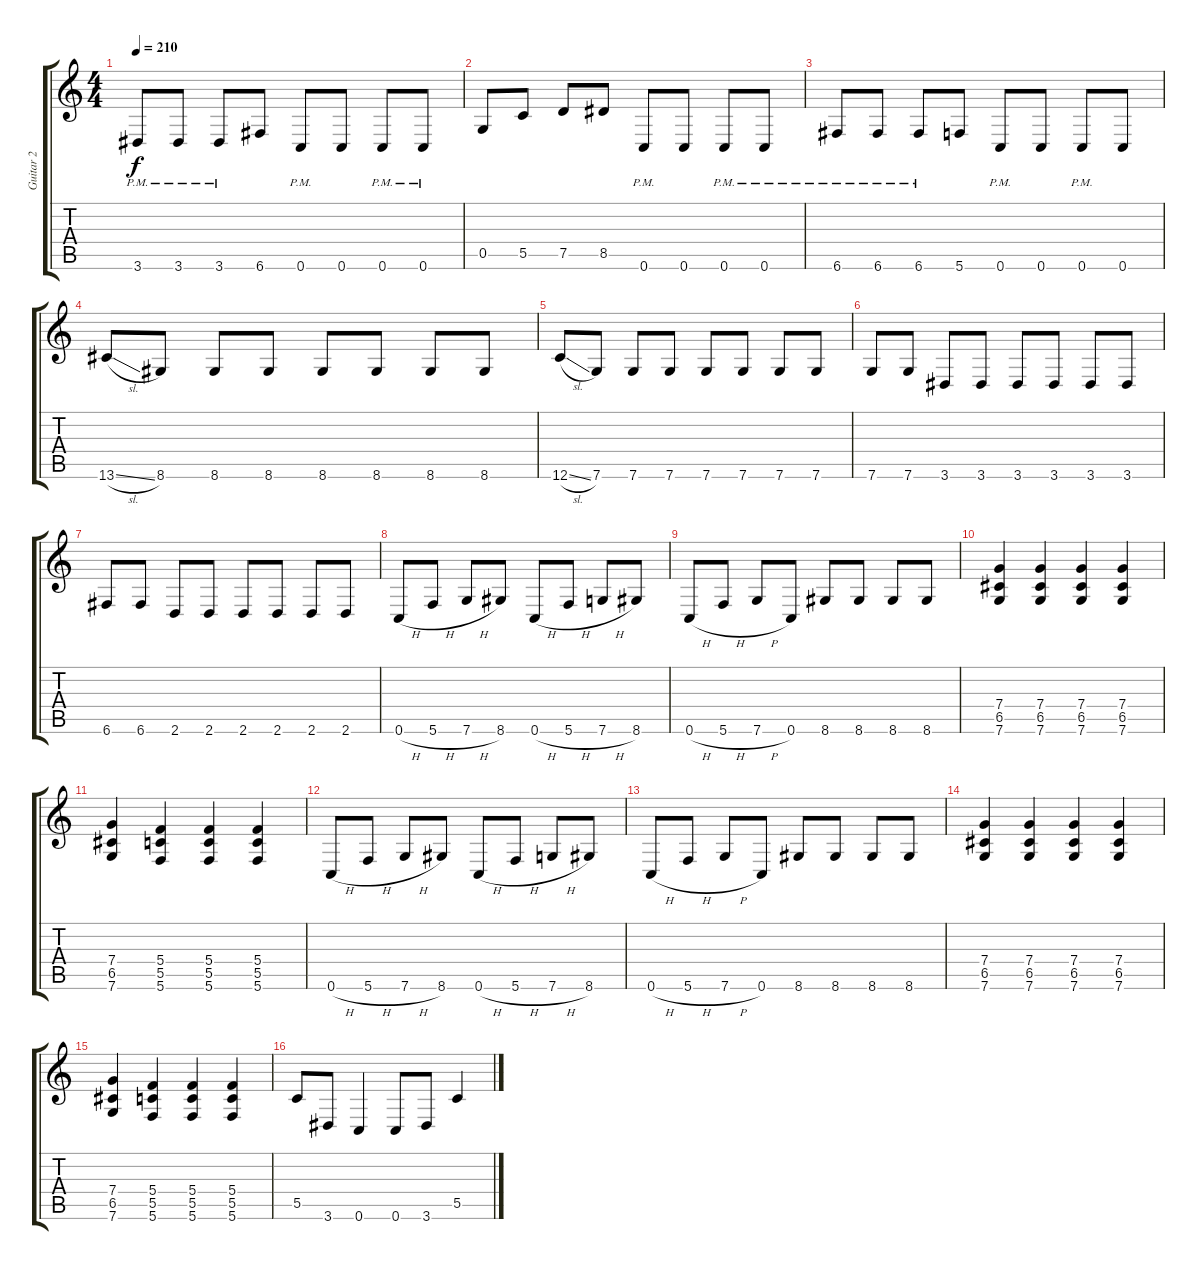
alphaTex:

\track ("Guitar 2" "Guitar 2") {instrument distortionguitar}
\staff {score tabs}
\tuning (D4 A3 F3 C3 G2 C2) {hide}
\ts (4 4)
\tempo 210
\clef g2
\ks c
3.6{pm}.8{dy f} 3.6{pm}.8 3.6{pm}.8 6.6.8 0.6{pm}.8 0.6.8 0.6{pm}.8 0.6{pm}.8 |
0.5.8 5.5.8 7.5.8 8.5.8 0.6{pm}.8 0.6.8 0.6{pm}.8 0.6{pm}.8 |
6.6{pm}.8 6.6{pm}.8 6.6{pm}.8 5.6.8 0.6{pm}.8 0.6.8 0.6{pm}.8 0.6.8 |
13.6{sl}.8 8.6.8 8.6.8 8.6.8 8.6.8 8.6.8 8.6.8 8.6.8 |
12.6{sl}.8 7.6.8 7.6.8 7.6.8 7.6.8 7.6.8 7.6.8 7.6.8 |
7.6.8 7.6.8 3.6.8 3.6.8 3.6.8 3.6.8 3.6.8 3.6.8 |
6.6.8 6.6.8 2.6.8 2.6.8 2.6.8 2.6.8 2.6.8 2.6.8 |
0.6{h}.8 5.6{h}.8 7.6{h}.8 8.6.8 0.6{h}.8 5.6{h}.8 7.6{h}.8 8.6.8 |
0.6{h}.8 5.6{h}.8 7.6{h}.8 0.6.8 8.6.8 8.6.8 8.6.8 8.6.8 |
(7.4 6.5 7.6).4 (7.4 6.5 7.6).4 (7.4 6.5 7.6).4 (7.4 6.5 7.6).4 |
(7.4 6.5 7.6).4 (5.4 5.5 5.6).4 (5.4 5.5 5.6).4 (5.4 5.5 5.6).4 |
0.6{h}.8 5.6{h}.8 7.6{h}.8 8.6.8 0.6{h}.8 5.6{h}.8 7.6{h}.8 8.6.8 |
0.6{h}.8 5.6{h}.8 7.6{h}.8 0.6.8 8.6.8 8.6.8 8.6.8 8.6.8 |
(7.4 6.5 7.6).4 (7.4 6.5 7.6).4 (7.4 6.5 7.6).4 (7.4 6.5 7.6).4 |
(7.4 6.5 7.6).4 (5.4 5.5 5.6).4 (5.4 5.5 5.6).4 (5.4 5.5 5.6).4 |
5.5.8 3.6.8 0.6.4 0.6.8 3.6.8 5.5.4
